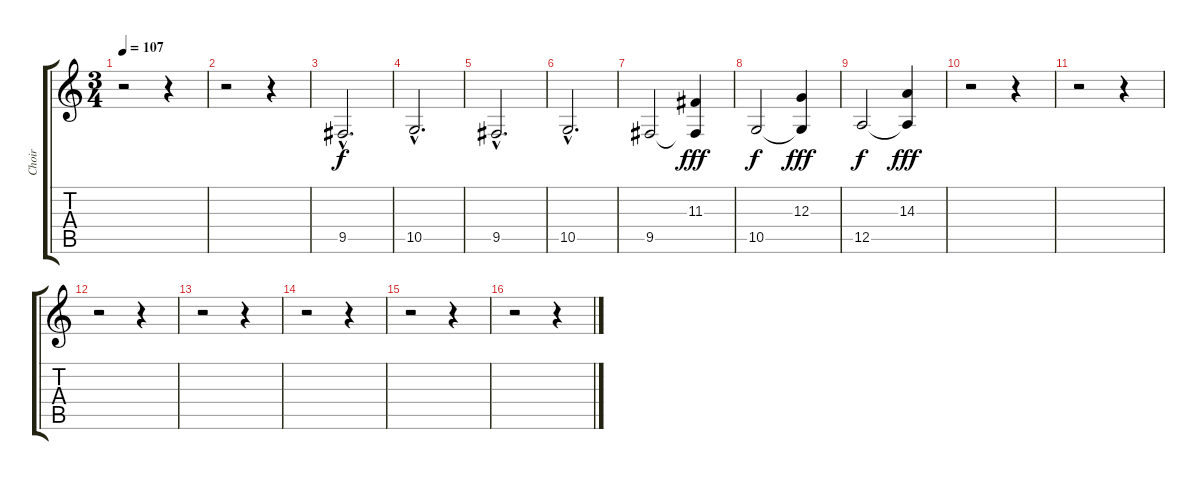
\track ("Choir" "Choir") {instrument choiraahs}
\staff {score tabs}
\tuning (E4 B3 G3 D3 A2 E2) {hide}
\ts (3 4)
\tempo 107
\clef g2
\ks c
r.2{dy mp} r.4 |
r.2 r.4 |
9.5{hac}.2{d dy f} |
10.5{hac}.2{d} |
9.5{hac}.2{d} |
10.5{hac}.2{d} |
9.5.2 (11.3 9.5{t}).4{dy fff} |
10.5.2{dy f} (12.3 10.5{t}).4{dy fff} |
12.5.2{dy f} (14.3 12.5{t}).4{dy fff} |
r.2 r.4 |
r.2 r.4 |
r.2 r.4 |
r.2 r.4 |
r.2 r.4 |
r.2 r.4 |
r.2 r.4
